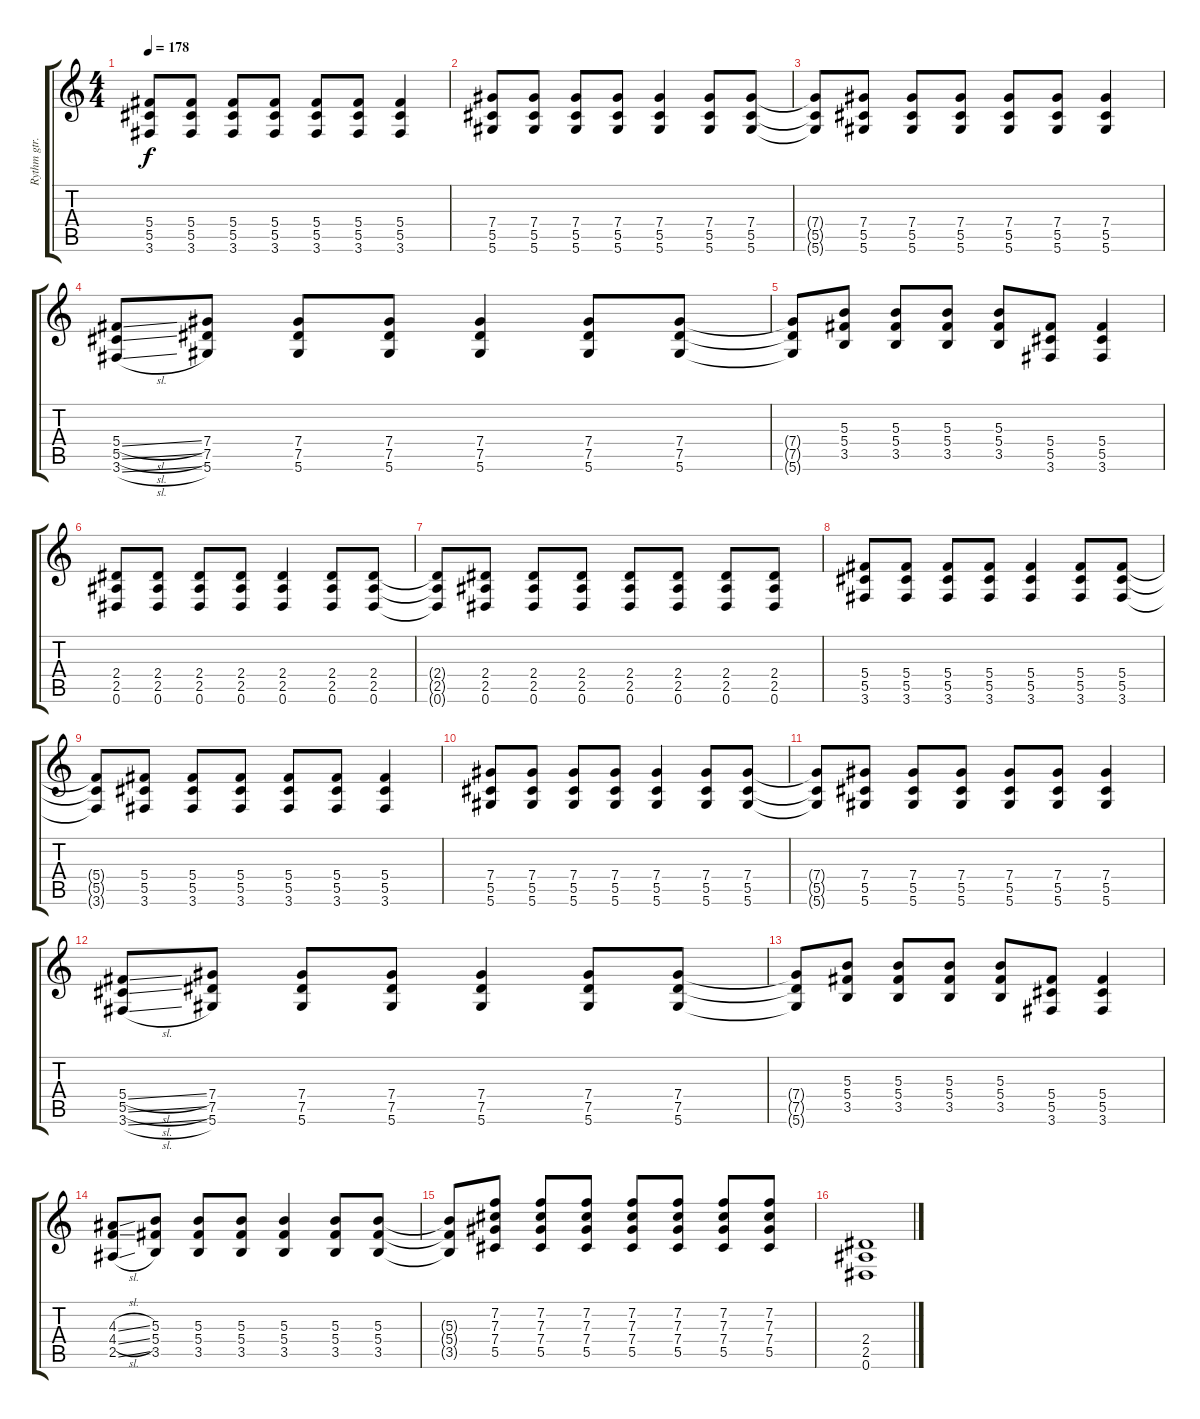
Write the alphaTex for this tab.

\track ("Rythm gtr." "Rythm gtr.") {instrument distortionguitar}
\staff {score tabs}
\tuning (Eb4 Bb3 Gb3 Db3 Ab2 Eb2) {hide}
\ts (4 4)
\tempo 178
\clef g2
\ks c
(5.4{t} 5.5{t} 3.6{t}).8{dy f} (5.4 5.5 3.6).8 (5.4 5.5 3.6).8 (5.4 5.5 3.6).8 (5.4 5.5 3.6).8 (5.4 5.5 3.6).8 (5.4 5.5 3.6).4 |
(7.4 5.5 5.6).8 (7.4 5.5 5.6).8 (7.4 5.5 5.6).8 (7.4 5.5 5.6).8 (7.4 5.5 5.6).4 (7.4 5.5 5.6).8 (7.4 5.5 5.6).8 |
(7.4{t} 5.5{t} 5.6{t}).8 (7.4 5.5 5.6).8 (7.4 5.5 5.6).8 (7.4 5.5 5.6).8 (7.4 5.5 5.6).8 (7.4 5.5 5.6).8 (7.4 5.5 5.6).4 |
(5.4{sl} 5.5{sl} 3.6{sl}).8 (7.4 7.5 5.6).8 (7.4 7.5 5.6).8 (7.4 7.5 5.6).8 (7.4 7.5 5.6).4 (7.4 7.5 5.6).8 (7.4 7.5 5.6).8 |
(7.4{t} 7.5{t} 5.6{t}).8 (5.3 5.4 3.5).8 (5.3 5.4 3.5).8 (5.3 5.4 3.5).8 (5.3 5.4 3.5).8 (5.4 5.5 3.6).8 (5.4 5.5 3.6).4 |
(2.4 2.5 0.6).8 (2.4 2.5 0.6).8 (2.4 2.5 0.6).8 (2.4 2.5 0.6).8 (2.4 2.5 0.6).4 (2.4 2.5 0.6).8 (2.4 2.5 0.6).8 |
(2.4{t} 2.5{t} 0.6{t}).8 (2.4 2.5 0.6).8 (2.4 2.5 0.6).8 (2.4 2.5 0.6).8 (2.4 2.5 0.6).8 (2.4 2.5 0.6).8 (2.4 2.5 0.6).8 (2.4 2.5 0.6).8 |
(5.4 5.5 3.6).8 (5.4 5.5 3.6).8 (5.4 5.5 3.6).8 (5.4 5.5 3.6).8 (5.4 5.5 3.6).4 (5.4 5.5 3.6).8 (5.4 5.5 3.6).8 |
(5.4{t} 5.5{t} 3.6{t}).8 (5.4 5.5 3.6).8 (5.4 5.5 3.6).8 (5.4 5.5 3.6).8 (5.4 5.5 3.6).8 (5.4 5.5 3.6).8 (5.4 5.5 3.6).4 |
(7.4 5.5 5.6).8 (7.4 5.5 5.6).8 (7.4 5.5 5.6).8 (7.4 5.5 5.6).8 (7.4 5.5 5.6).4 (7.4 5.5 5.6).8 (7.4 5.5 5.6).8 |
(7.4{t} 5.5{t} 5.6{t}).8 (7.4 5.5 5.6).8 (7.4 5.5 5.6).8 (7.4 5.5 5.6).8 (7.4 5.5 5.6).8 (7.4 5.5 5.6).8 (7.4 5.5 5.6).4 |
(5.4{sl} 5.5{sl} 3.6{sl}).8 (7.4 7.5 5.6).8 (7.4 7.5 5.6).8 (7.4 7.5 5.6).8 (7.4 7.5 5.6).4 (7.4 7.5 5.6).8 (7.4 7.5 5.6).8 |
(7.4{t} 7.5{t} 5.6{t}).8 (5.3 5.4 3.5).8 (5.3 5.4 3.5).8 (5.3 5.4 3.5).8 (5.3 5.4 3.5).8 (5.4 5.5 3.6).8 (5.4 5.5 3.6).4 |
(4.3{sl} 4.4{sl} 2.5{sl}).8 (5.3 5.4 3.5).8 (5.3 5.4 3.5).8 (5.3 5.4 3.5).8 (5.3 5.4 3.5).4 (5.3 5.4 3.5).8 (5.3 5.4 3.5).8 |
(5.3{t} 5.4{t} 3.5{t}).8 (7.2 7.3 7.4 5.5).8 (7.2 7.3 7.4 5.5).8 (7.2 7.3 7.4 5.5).8 (7.2 7.3 7.4 5.5).8 (7.2 7.3 7.4 5.5).8 (7.2 7.3 7.4 5.5).8 (7.2 7.3 7.4 5.5).8 |
(2.4 2.5 0.6).1{volume 0}
